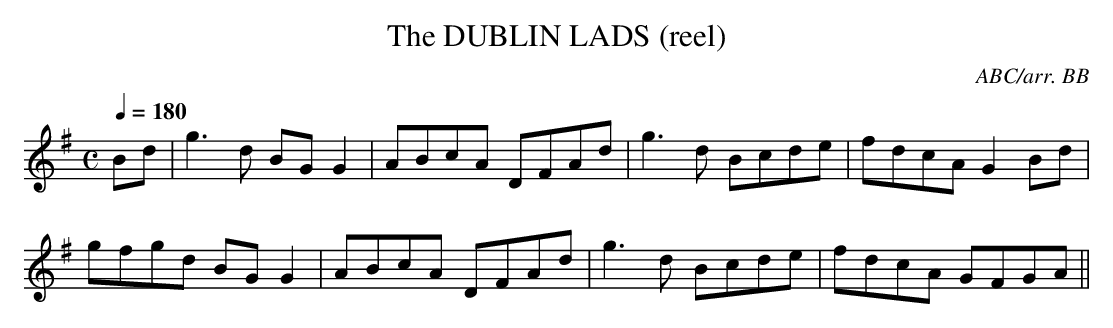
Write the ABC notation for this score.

X:1
T:DUBLIN LADS (reel), The
C:ABC/arr. BB
M:C
L:1/8
Q:1/4=180
K:G
Bd|g3d BGG2|ABcA DFAd|g3d Bcde|fdcA G2Bd|
gfgd BGG2|ABcA DFAd|g3d Bcde|fdcA GFGA ||
